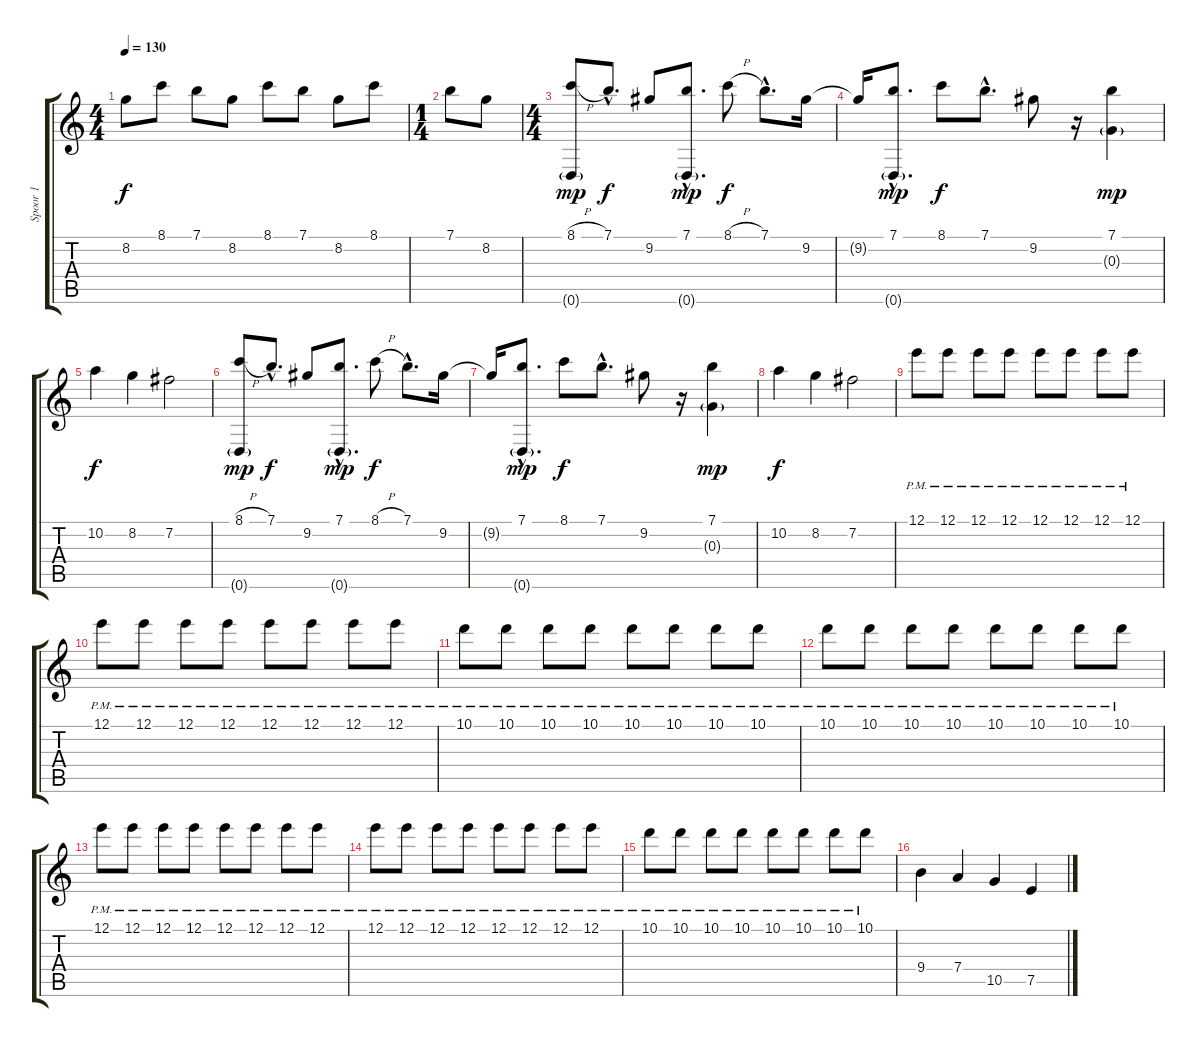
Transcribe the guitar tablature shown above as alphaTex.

\track ("Spoor 1" "Spoor 1") {instrument electricguitarclean}
\staff {score tabs}
\tuning (E4 B3 G3 D3 A2 D2) {hide}
\ts (4 4)
\tempo 130
\clef g2
\ks c
8.2.8{dy f} 8.1.8 7.1.8 8.2.8 8.1.8 7.1.8 8.2.8 8.1.8 |
\ts (1 4)
7.1.8 8.2.8 |
\ts (4 4)
(8.1{h} 0.6{g}).8{dy mp} 7.1{hac}.8{d dy f} 9.2.8 (7.1{hac} 0.6{g hac}).8{d dy mp} 8.1{h}.8{dy f} 7.1{hac}.8{d} 9.2.16 |
9.2{t}.16 (7.1{hac} 0.6{g hac}).8{d dy mp} 8.1.8{dy f} 7.1{hac}.8{d} 9.2.8 r.16 (7.1 0.3{g}).4{dy mp} |
10.2.4{dy f} 8.2.4 7.2.2 |
(8.1{h} 0.6{g}).8{dy mp} 7.1{hac}.8{d dy f} 9.2.8 (7.1{hac} 0.6{g hac}).8{d dy mp} 8.1{h}.8{dy f} 7.1{hac}.8{d} 9.2.16 |
9.2{t}.16 (7.1{hac} 0.6{g hac}).8{d dy mp} 8.1.8{dy f} 7.1{hac}.8{d} 9.2.8 r.16 (7.1 0.3{g}).4{dy mp} |
10.2.4{dy f} 8.2.4 7.2.2 |
12.1{pm}.8 12.1{pm}.8 12.1{pm}.8 12.1{pm}.8 12.1{pm}.8 12.1{pm}.8 12.1{pm}.8 12.1{pm}.8 |
12.1{pm}.8 12.1{pm}.8 12.1{pm}.8 12.1{pm}.8 12.1{pm}.8 12.1{pm}.8 12.1{pm}.8 12.1{pm}.8 |
10.1{pm}.8 10.1{pm}.8 10.1{pm}.8 10.1{pm}.8 10.1{pm}.8 10.1{pm}.8 10.1{pm}.8 10.1{pm}.8 |
10.1{pm}.8 10.1{pm}.8 10.1{pm}.8 10.1{pm}.8 10.1{pm}.8 10.1{pm}.8 10.1{pm}.8 10.1{pm}.8 |
12.1{pm}.8 12.1{pm}.8 12.1{pm}.8 12.1{pm}.8 12.1{pm}.8 12.1{pm}.8 12.1{pm}.8 12.1{pm}.8 |
12.1{pm}.8 12.1{pm}.8 12.1{pm}.8 12.1{pm}.8 12.1{pm}.8 12.1{pm}.8 12.1{pm}.8 12.1{pm}.8 |
10.1{pm}.8 10.1{pm}.8 10.1{pm}.8 10.1{pm}.8 10.1{pm}.8 10.1{pm}.8 10.1{pm}.8 10.1{pm}.8 |
9.4.4{instrument distortionguitar} 7.4.4 10.5.4 7.5.4
